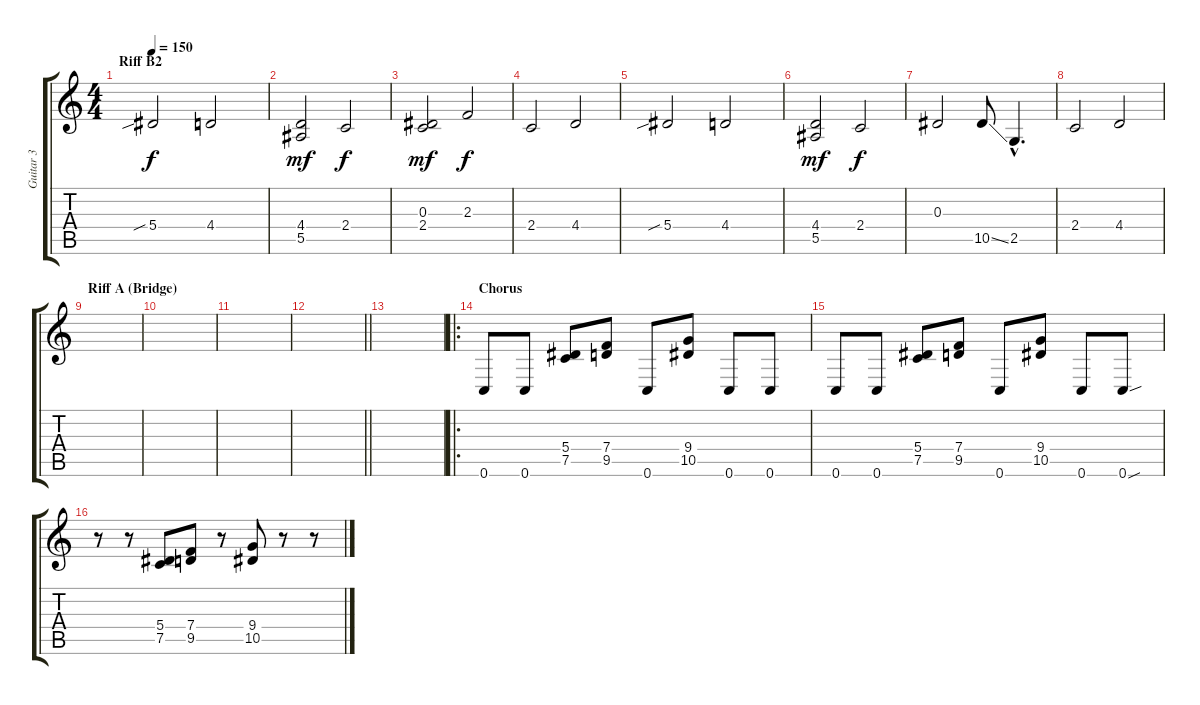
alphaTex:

\track ("Guitar 3" "Guitar 3") {instrument distortionguitar}
\staff {score tabs}
\tuning (C4 G3 Eb3 Bb2 F2 C2) {hide}
\ts (4 4)
\section ("" "Riff B2")
\tempo 150
\clef g2
\ks c
5.4{sib}.2{dy f} 4.4.2 |
(4.4 5.5).2{dy mf} 2.4.2{dy f} |
(0.3 2.4).2{dy mf} 2.3.2{dy f} |
2.4.2 4.4.2 |
5.4{sib}.2 4.4.2 |
(4.4 5.5).2{dy mf} 2.4.2{dy f} |
0.3.2 10.5{ss}.8 2.5{hac}.4{d} |
2.4.2 4.4.2 |
\section ("" "Riff A (Bridge)")
|
|
|
\barLineRight lightlight
|
|
\ro
\section ("" "Chorus")
0.6.8 0.6.8 (5.4 7.5).8 (7.4 9.5).8 0.6.8 (9.4 10.5).8 0.6.8 0.6.8 |
0.6.8 0.6.8 (5.4 7.5).8 (7.4 9.5).8 0.6.8 (9.4 10.5).8 0.6.8 0.6{sou}.8 |
r.8 r.8 (5.4 7.5).8 (7.4 9.5).8 r.8 (9.4 10.5).8 r.8 r.8
